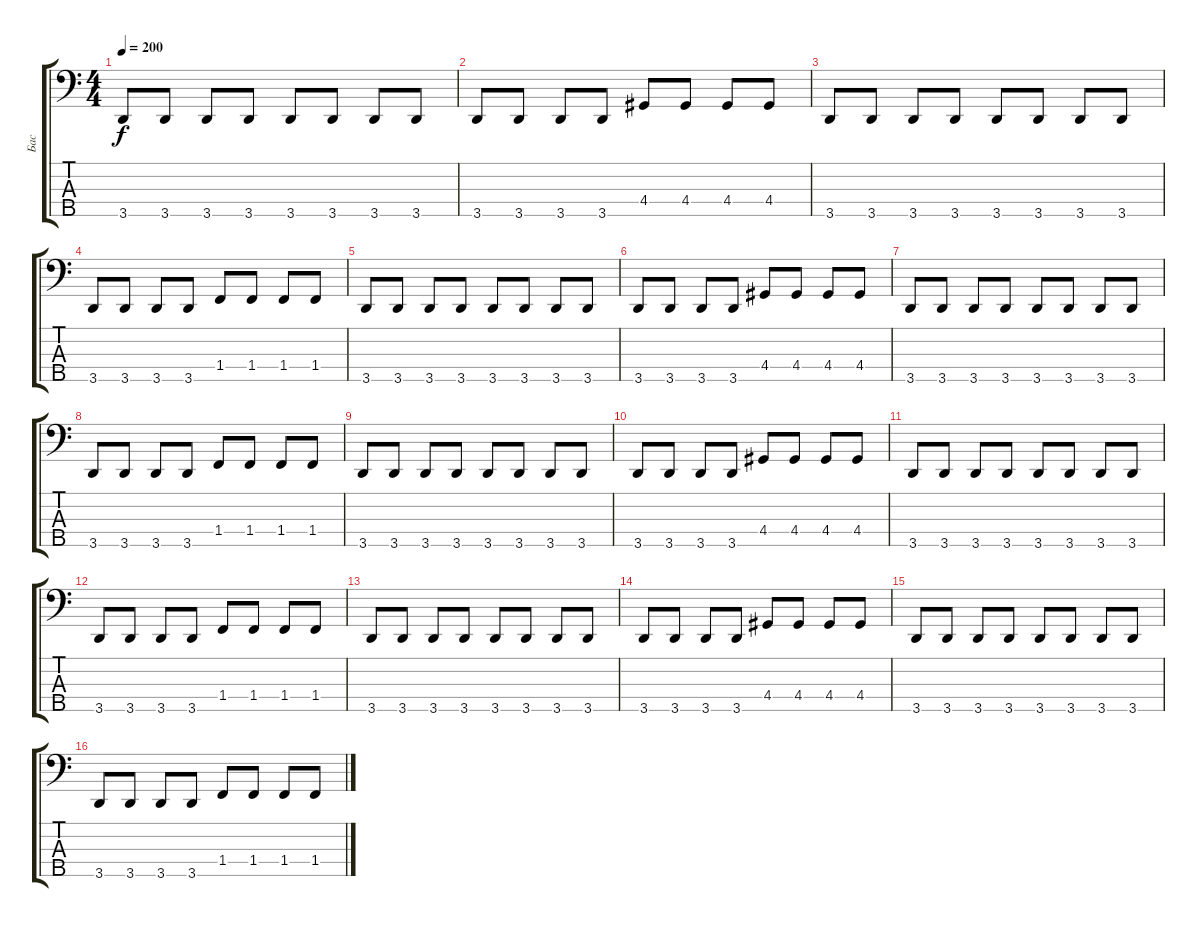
\track ("Бас" "Бас") {instrument electricbassfinger}
\staff {score tabs}
\tuning (G2 D2 A1 E1 B0) {hide}
\ts (4 4)
\tempo 200
\clef f4
\ks c
3.5.8{dy f} 3.5.8 3.5.8 3.5.8 3.5.8 3.5.8 3.5.8 3.5.8 |
3.5.8 3.5.8 3.5.8 3.5.8 4.4.8 4.4.8 4.4.8 4.4.8 |
3.5.8 3.5.8 3.5.8 3.5.8 3.5.8 3.5.8 3.5.8 3.5.8 |
3.5.8 3.5.8 3.5.8 3.5.8 1.4.8 1.4.8 1.4.8 1.4.8 |
3.5.8 3.5.8 3.5.8 3.5.8 3.5.8 3.5.8 3.5.8 3.5.8 |
3.5.8 3.5.8 3.5.8 3.5.8 4.4.8 4.4.8 4.4.8 4.4.8 |
3.5.8 3.5.8 3.5.8 3.5.8 3.5.8 3.5.8 3.5.8 3.5.8 |
3.5.8 3.5.8 3.5.8 3.5.8 1.4.8 1.4.8 1.4.8 1.4.8 |
3.5.8 3.5.8 3.5.8 3.5.8 3.5.8 3.5.8 3.5.8 3.5.8 |
3.5.8 3.5.8 3.5.8 3.5.8 4.4.8 4.4.8 4.4.8 4.4.8 |
3.5.8 3.5.8 3.5.8 3.5.8 3.5.8 3.5.8 3.5.8 3.5.8 |
3.5.8{volume 0} 3.5.8 3.5.8 3.5.8 1.4.8 1.4.8 1.4.8 1.4.8 |
3.5.8 3.5.8 3.5.8 3.5.8 3.5.8 3.5.8 3.5.8 3.5.8 |
3.5.8 3.5.8 3.5.8 3.5.8 4.4.8 4.4.8 4.4.8 4.4.8 |
3.5.8 3.5.8 3.5.8 3.5.8 3.5.8 3.5.8 3.5.8 3.5.8 |
3.5.8 3.5.8 3.5.8 3.5.8 1.4.8 1.4.8 1.4.8 1.4.8
